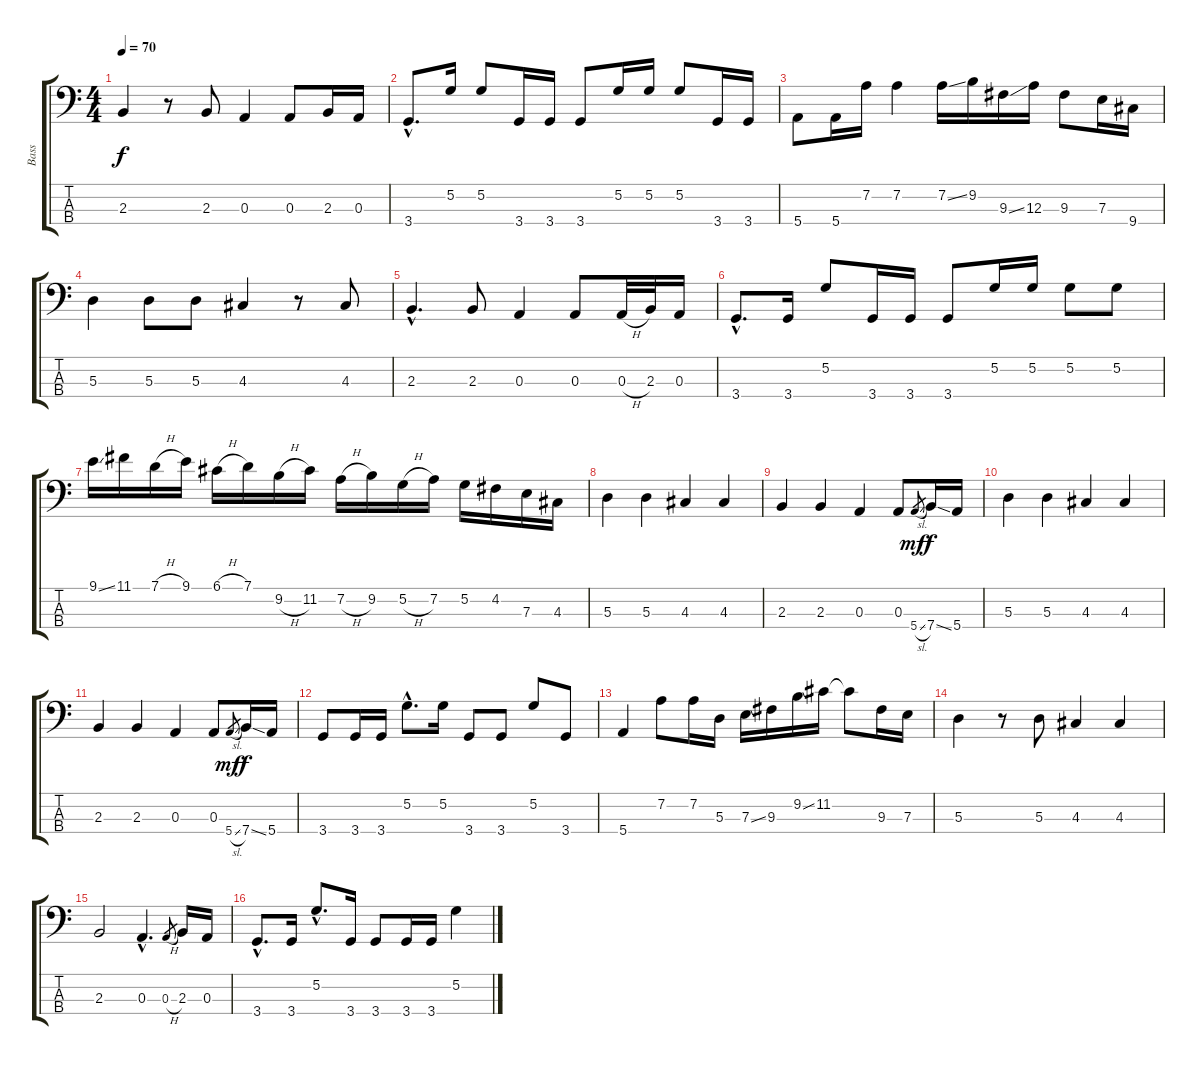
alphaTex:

\track ("Bass" "Bass") {instrument slapbass1}
\staff {score tabs}
\tuning (G2 D2 A1 E1) {hide}
\ts (4 4)
\tempo 70
\clef f4
\ks c
2.3.4{dy f} r.8 2.3.8 0.3.4 0.3.8 2.3.16 0.3.16 |
3.4{hac}.8{d} 5.2.16 5.2.8 3.4.16 3.4.16 3.4.8 5.2.16 5.2.16 5.2.8 3.4.16 3.4.16 |
5.4.8 5.4.16 7.2.16 7.2.4 7.2{ss}.16 9.2.16 9.3{ss}.16 12.3.16 9.3.8 7.3.16 9.4.16 |
5.3.4 5.3.8 5.3.8 4.3.4 r.8 4.3.8 |
2.3{hac}.4{d} 2.3.8 0.3.4 0.3.8 0.3{h}.32 2.3.32 0.3.16 |
3.4{hac}.8{d} 3.4.16 5.2.8 3.4.16 3.4.16 3.4.8 5.2.16 5.2.16 5.2.8 5.2.8 |
9.1{ss}.16 11.1.16 7.1{h}.16 9.1.16 6.1{h}.16 7.1.16 9.2{h}.16 11.2.16 7.2{h}.16 9.2.16 5.2{h}.16 7.2.16 5.2.16 4.2.16 7.3.16 4.3.16 |
5.3.4 5.3.4 4.3.4 4.3.4 |
2.3.4 2.3.4 0.3.4 0.3.8 5.4{sl}.8{gr dy mf} 7.4{ss}.16{dy f} 5.4.16 |
5.3.4 5.3.4 4.3.4 4.3.4 |
2.3.4 2.3.4 0.3.4 0.3.8 5.4{sl}.8{gr dy mf} 7.4{ss}.16{dy f} 5.4.16 |
3.4.8 3.4.16 3.4.16 5.2{hac}.8{d} 5.2.16 3.4.8 3.4.8 5.2.8 3.4.8 |
5.4.4 7.2.8 7.2.16 5.3.16 7.3{ss}.16 9.3.16 9.2{ss}.16 11.2.16 11.2{t}.8 9.3.16 7.3.16 |
5.3.4 r.8 5.3.8 4.3.4 4.3.4 |
2.3.2 0.3{hac}.4{d} 0.3{h}.8{gr} 2.3.16 0.3.16 |
3.4{hac}.8{d} 3.4.16 5.2{hac}.8{d} 3.4.16 3.4.8 3.4.16 3.4.16 5.2.4
